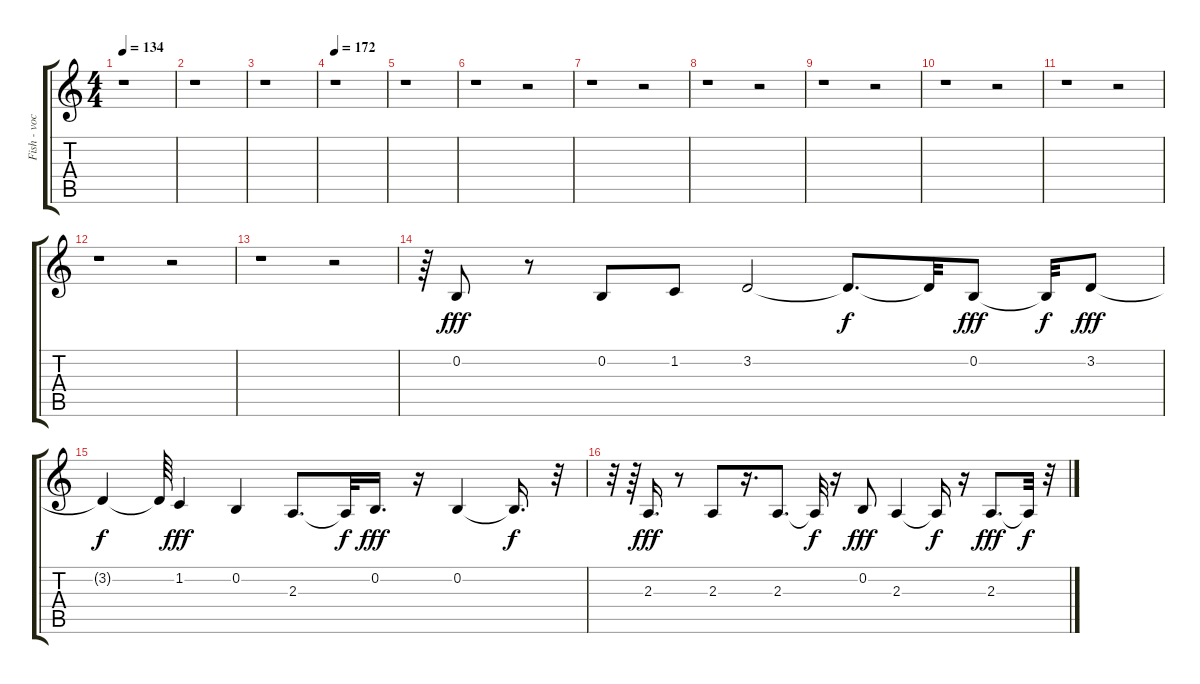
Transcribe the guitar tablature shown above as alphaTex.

\track ("Fish - vocals" "Fish - voc") {instrument whistle}
\staff {score tabs}
\tuning (E4 B3 G3 D3 A2 E2) {hide}
\ts (4 4)
\tempo 134
\clef g2
\ks c
r.1{dy f} |
r.1 |
r.1 |
\tempo 172
r.1 |
r.1 |
r.1 r.2 |
r.1 r.2 |
r.1 r.2 |
r.1 r.2 |
r.1 r.2 |
r.1 r.2 |
r.1 r.2 |
r.1 r.2 |
r.64 0.2.8{dy fff instrument lead1square} r.8 0.2.8 1.2.8 3.2.2 3.2{t}.8{d dy f} 3.2{t}.32 0.2.8{dy fff} 0.2{t}.32{dy f} 3.2.8{dy fff} |
3.2{t}.4{dy f} 3.2{t}.64 1.2.4{dy fff} 0.2.4 2.3.8{d} 2.3{t}.32{dy f} 0.2.16{d dy fff} r.16 0.2.4 0.2{t}.16{d dy f} r.32 |
r.32 r.64 2.3.16{d dy fff} r.8 2.3.8 r.16{d} 2.3.8{d} 2.3{t}.32{dy f} r.16 0.2.8{dy fff} 2.3.4 2.3{t}.16{dy f} r.16 2.3.8{d dy fff} 2.3{t}.32{dy f} r.32
